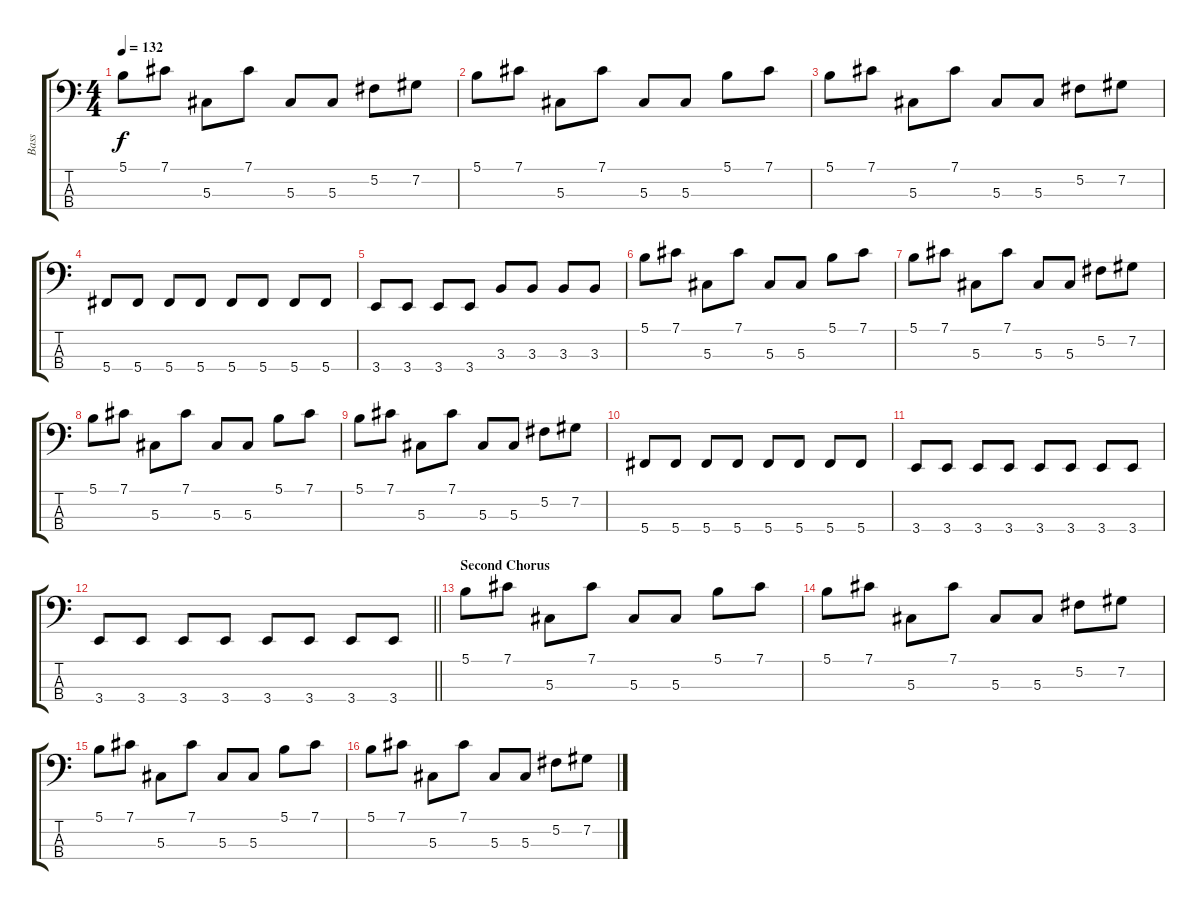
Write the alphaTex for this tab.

\track ("Bass" "Bass") {instrument electricbasspick}
\staff {score tabs}
\tuning (Gb2 Db2 Ab1 Db1) {hide}
\ts (4 4)
\tempo 132
\clef f4
\ks c
5.1.8{dy f} 7.1.8 5.3.8 7.1.8 5.3.8 5.3.8 5.2.8 7.2.8 |
5.1.8 7.1.8 5.3.8 7.1.8 5.3.8 5.3.8 5.1.8 7.1.8 |
5.1.8 7.1.8 5.3.8 7.1.8 5.3.8 5.3.8 5.2.8 7.2.8 |
5.4.8 5.4.8 5.4.8 5.4.8 5.4.8 5.4.8 5.4.8 5.4.8 |
3.4.8 3.4.8 3.4.8 3.4.8 3.3.8 3.3.8 3.3.8 3.3.8 |
5.1.8 7.1.8 5.3.8 7.1.8 5.3.8 5.3.8 5.1.8 7.1.8 |
5.1.8 7.1.8 5.3.8 7.1.8 5.3.8 5.3.8 5.2.8 7.2.8 |
5.1.8 7.1.8 5.3.8 7.1.8 5.3.8 5.3.8 5.1.8 7.1.8 |
5.1.8 7.1.8 5.3.8 7.1.8 5.3.8 5.3.8 5.2.8 7.2.8 |
5.4.8 5.4.8 5.4.8 5.4.8 5.4.8 5.4.8 5.4.8 5.4.8 |
3.4.8 3.4.8 3.4.8 3.4.8 3.4.8 3.4.8 3.4.8 3.4.8 |
\barLineRight lightlight
3.4.8 3.4.8 3.4.8 3.4.8 3.4.8 3.4.8 3.4.8 3.4.8 |
\section ("" "Second Chorus")
5.1.8 7.1.8 5.3.8 7.1.8 5.3.8 5.3.8 5.1.8 7.1.8 |
5.1.8 7.1.8 5.3.8 7.1.8 5.3.8 5.3.8 5.2.8 7.2.8 |
5.1.8 7.1.8 5.3.8 7.1.8 5.3.8 5.3.8 5.1.8 7.1.8 |
5.1.8 7.1.8 5.3.8 7.1.8 5.3.8 5.3.8 5.2.8 7.2.8
